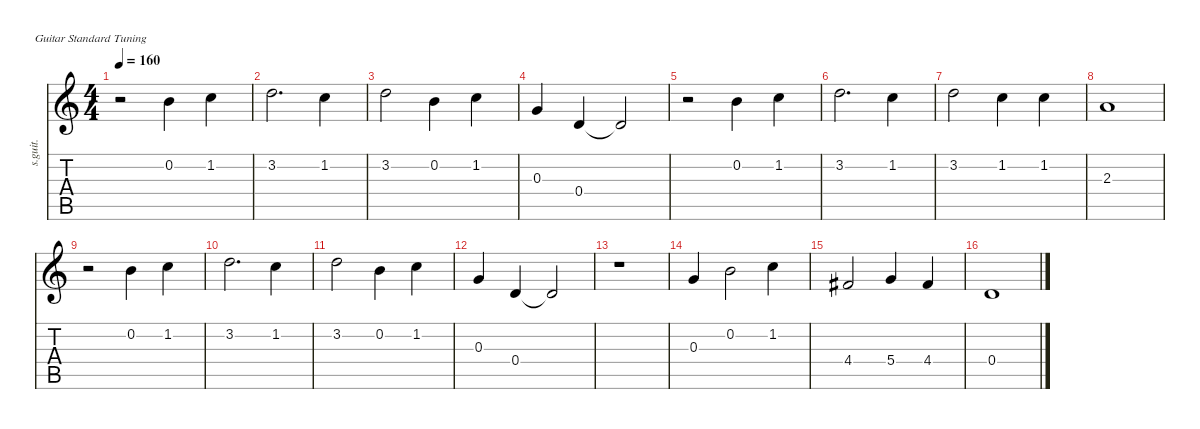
\defaultSystemsLayout 4
\hideDynamics
\bracketExtendMode nobrackets
\track ("Steel Guitar" "s.guit.") {instrument acousticguitarsteel}
\staff {score tabs}
\tuning (E4 B3 G3 D3 A2 E2)
\ts (4 4)
\tempo 160
\clef g2
\ks c
r.2{dy mf instrument acousticguitarsteel} 0.2.4 1.2.4 |
3.2.2{d} 1.2.4 |
3.2.2 0.2.4 1.2.4 |
0.3.4 0.4.4 0.4{t}.2 |
r.2 0.2.4 1.2.4 |
3.2.2{d} 1.2.4 |
3.2.2 1.2.4 1.2.4 |
2.3.1 |
r.2 0.2.4 1.2.4 |
3.2.2{d} 1.2.4 |
3.2.2 0.2.4 1.2.4 |
0.3.4 0.4.4 0.4{t}.2 |
r.1 |
0.3.4 0.2.2 1.2.4 |
4.4{acc #}.2 5.4.4 4.4{acc #}.4 |
0.4.1{beam Up}
